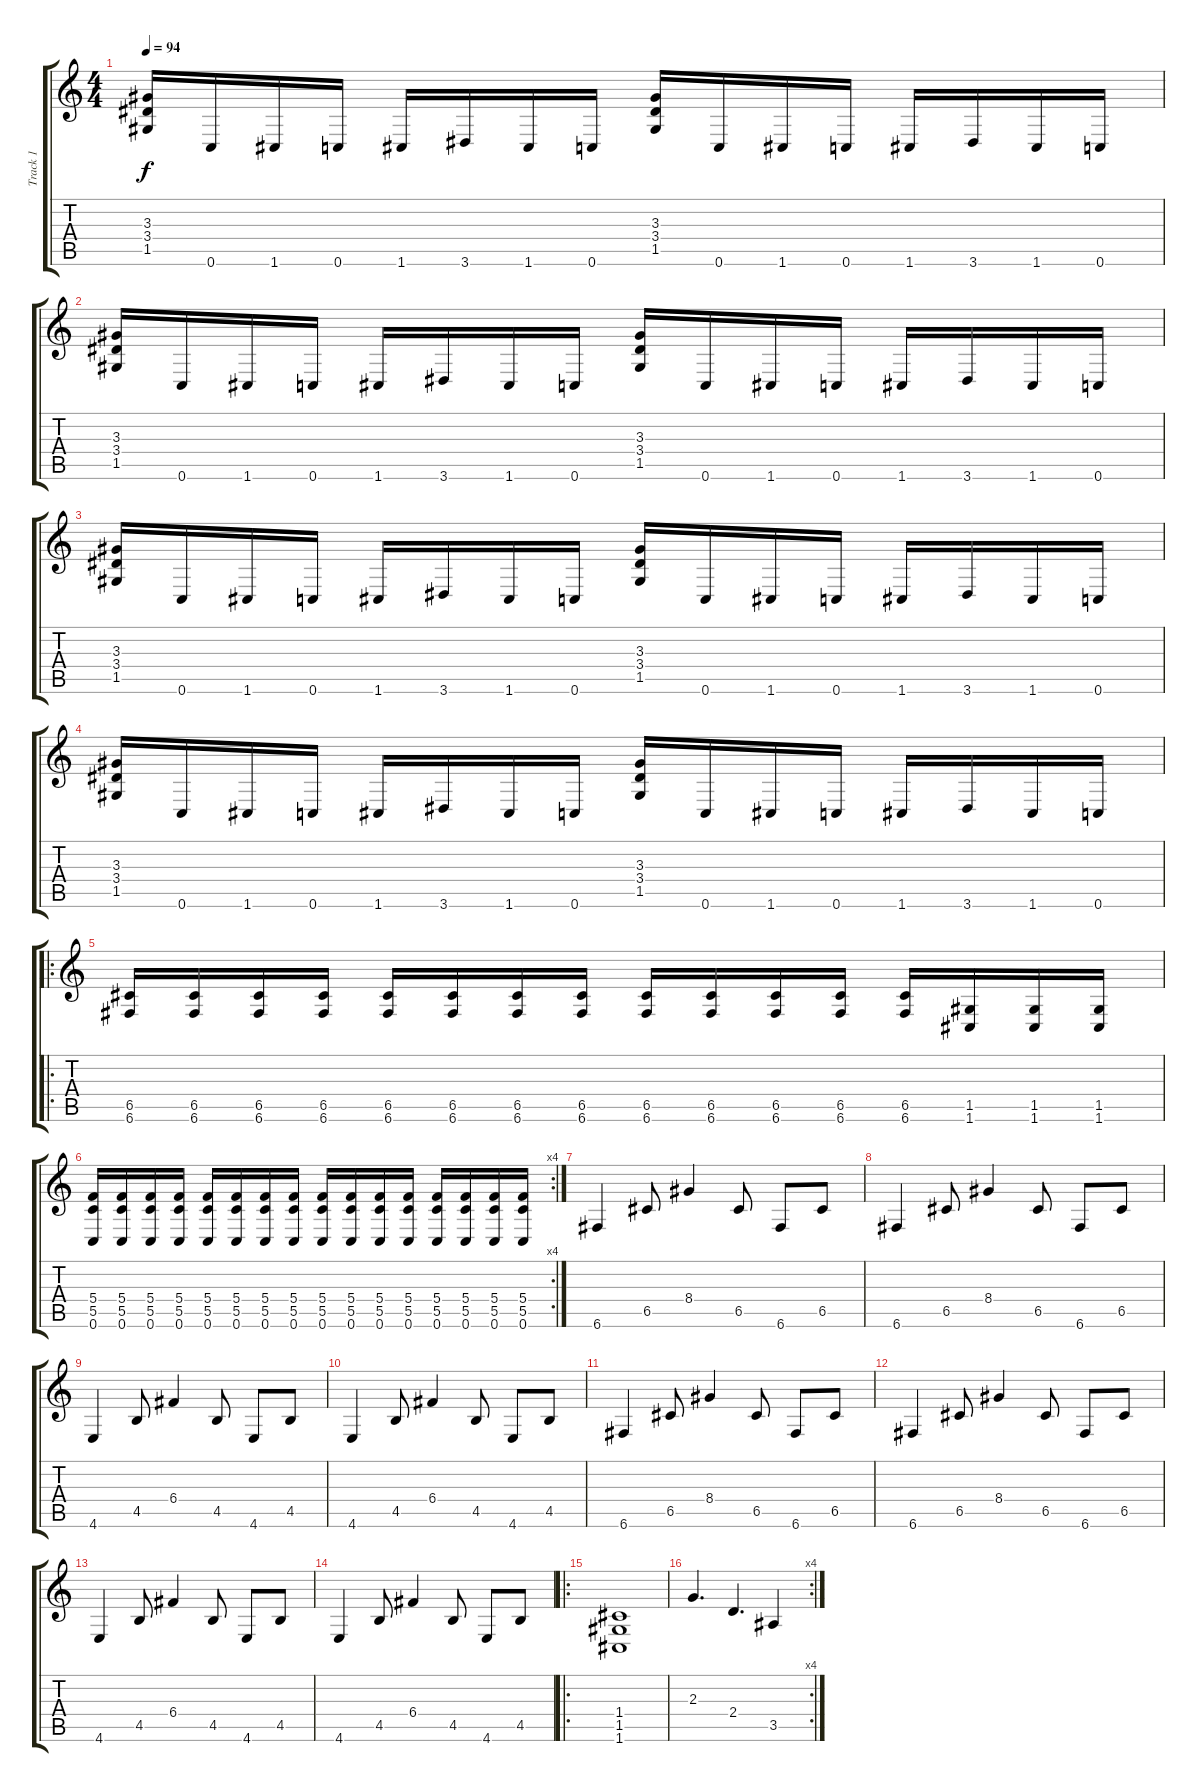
\track ("Track 1" "Track 1") {instrument distortionguitar}
\staff {score tabs}
\tuning (D4 A3 F3 C3 G2 C2) {hide}
\ts (4 4)
\tempo 94
\clef g2
\ks c
(3.3 3.4 1.5).16{dy f} 0.6.16 1.6.16 0.6.16 1.6.16 3.6.16 1.6.16 0.6.16 (3.3 3.4 1.5).16 0.6.16 1.6.16 0.6.16 1.6.16 3.6.16 1.6.16 0.6.16 |
(3.3 3.4 1.5).16 0.6.16 1.6.16 0.6.16 1.6.16 3.6.16 1.6.16 0.6.16 (3.3 3.4 1.5).16 0.6.16 1.6.16 0.6.16 1.6.16 3.6.16 1.6.16 0.6.16 |
(3.3 3.4 1.5).16 0.6.16 1.6.16 0.6.16 1.6.16 3.6.16 1.6.16 0.6.16 (3.3 3.4 1.5).16 0.6.16 1.6.16 0.6.16 1.6.16 3.6.16 1.6.16 0.6.16 |
(3.3 3.4 1.5).16 0.6.16 1.6.16 0.6.16 1.6.16 3.6.16 1.6.16 0.6.16 (3.3 3.4 1.5).16 0.6.16 1.6.16 0.6.16 1.6.16 3.6.16 1.6.16 0.6.16 |
\ro
(6.5 6.6).16 (6.5 6.6).16 (6.5 6.6).16 (6.5 6.6).16 (6.5 6.6).16 (6.5 6.6).16 (6.5 6.6).16 (6.5 6.6).16 (6.5 6.6).16 (6.5 6.6).16 (6.5 6.6).16 (6.5 6.6).16 (6.5 6.6).16 (1.5 1.6).16 (1.5 1.6).16 (1.5 1.6).16 |
\rc 4
(5.4 5.5 0.6).16 (5.4 5.5 0.6).16 (5.4 5.5 0.6).16 (5.4 5.5 0.6).16 (5.4 5.5 0.6).16 (5.4 5.5 0.6).16 (5.4 5.5 0.6).16 (5.4 5.5 0.6).16 (5.4 5.5 0.6).16 (5.4 5.5 0.6).16 (5.4 5.5 0.6).16 (5.4 5.5 0.6).16 (5.4 5.5 0.6).16 (5.4 5.5 0.6).16 (5.4 5.5 0.6).16 (5.4 5.5 0.6).16 |
6.6.4 6.5.8 8.4.4 6.5.8 6.6.8 6.5.8 |
6.6.4 6.5.8 8.4.4 6.5.8 6.6.8 6.5.8 |
4.6.4 4.5.8 6.4.4 4.5.8 4.6.8 4.5.8 |
4.6.4 4.5.8 6.4.4 4.5.8 4.6.8 4.5.8 |
6.6.4 6.5.8 8.4.4 6.5.8 6.6.8 6.5.8 |
6.6.4 6.5.8 8.4.4 6.5.8 6.6.8 6.5.8 |
4.6.4 4.5.8 6.4.4 4.5.8 4.6.8 4.5.8 |
4.6.4 4.5.8 6.4.4 4.5.8 4.6.8 4.5.8 |
\ro
(1.4 1.5 1.6).1 |
\rc 4
2.3.4{d} 2.4.4{d} 3.5.4
